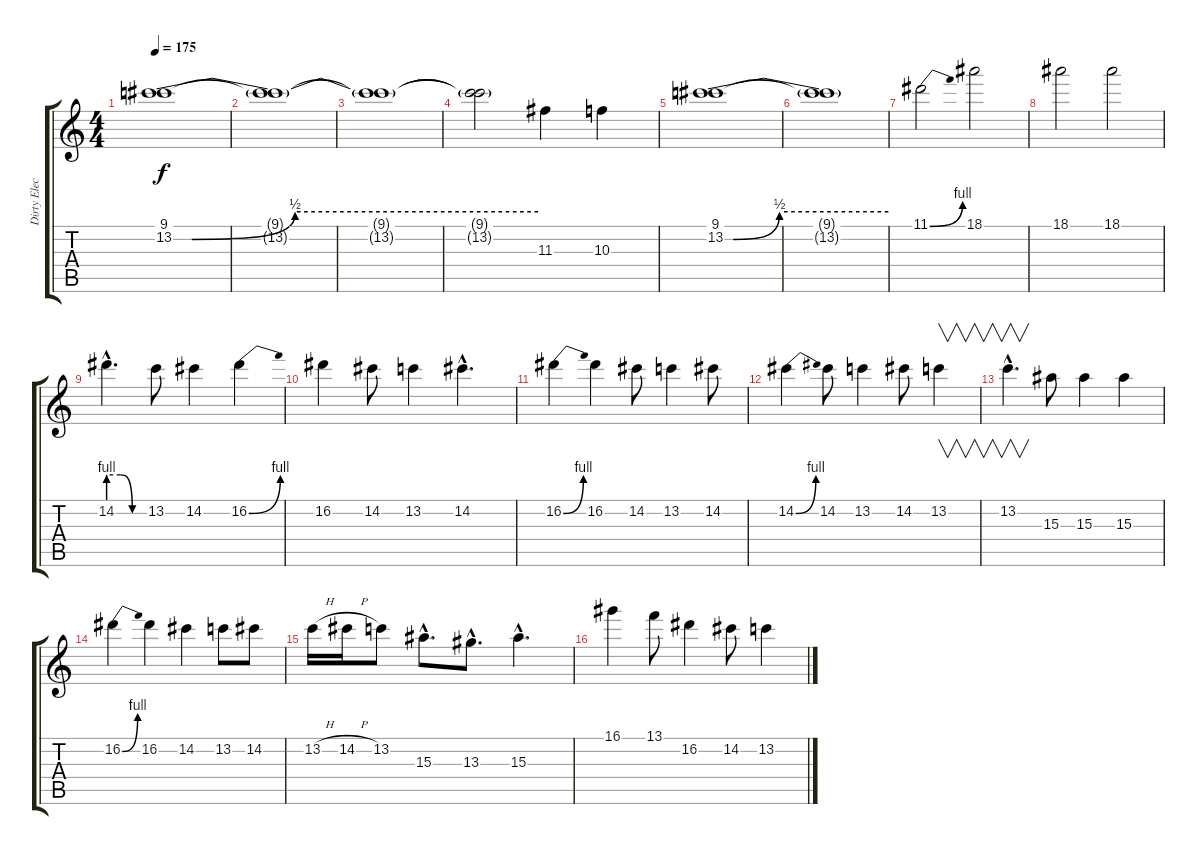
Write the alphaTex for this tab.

\track ("Dirty Electric" "Dirty Elec") {instrument overdrivenguitar}
\staff {score tabs}
\tuning (E4 B3 G3 D3 A2 E2) {hide}
\ts (4 4)
\tempo 175
\clef g2
\ks c
(9.1 13.2{be (custom 0 0 3 0 20 2 60 2)}).1{dy f} |
(9.1{t} 13.2{t}).1 |
(9.1{t} 13.2{t}).1 |
(9.1{t} 13.2{t}).2 11.3.4 10.3.4 |
(9.1 13.2{be (custom 0 0 3 0 20 2 60 2)}).1 |
(9.1{t} 13.2{t}).1 |
11.1{be (bend 0 0 60 4)}.2 18.1.2 |
18.1.2 18.1.2 |
14.2{be (custom 0 4 20 4 40 0 60 0) hac}.4{d} 13.2.8 14.2.4 16.2{be (bend 0 0 60 4)}.4 |
16.2.4 14.2.8 13.2.4 14.2{hac}.4{d} |
16.2{be (bend 0 0 60 4)}.4 16.2.4 14.2.8 13.2.4 14.2.8 |
14.2{be (bend 0 0 60 4)}.4 14.2.8 13.2.4 14.2.8 13.2.4{v} |
13.2{hac}.4{v d} 15.3.8 15.3.4 15.3.4 |
16.2{be (bend 0 0 60 4)}.4 16.2.4 14.2.4 13.2.8 14.2.8 |
13.2{h}.16 14.2{h}.16 13.2.8 15.3{hac}.8{d} 13.3{hac}.8{d} 15.3{hac}.4{d} |
16.1.4 13.1.8 16.2.4 14.2.8 13.2.4
